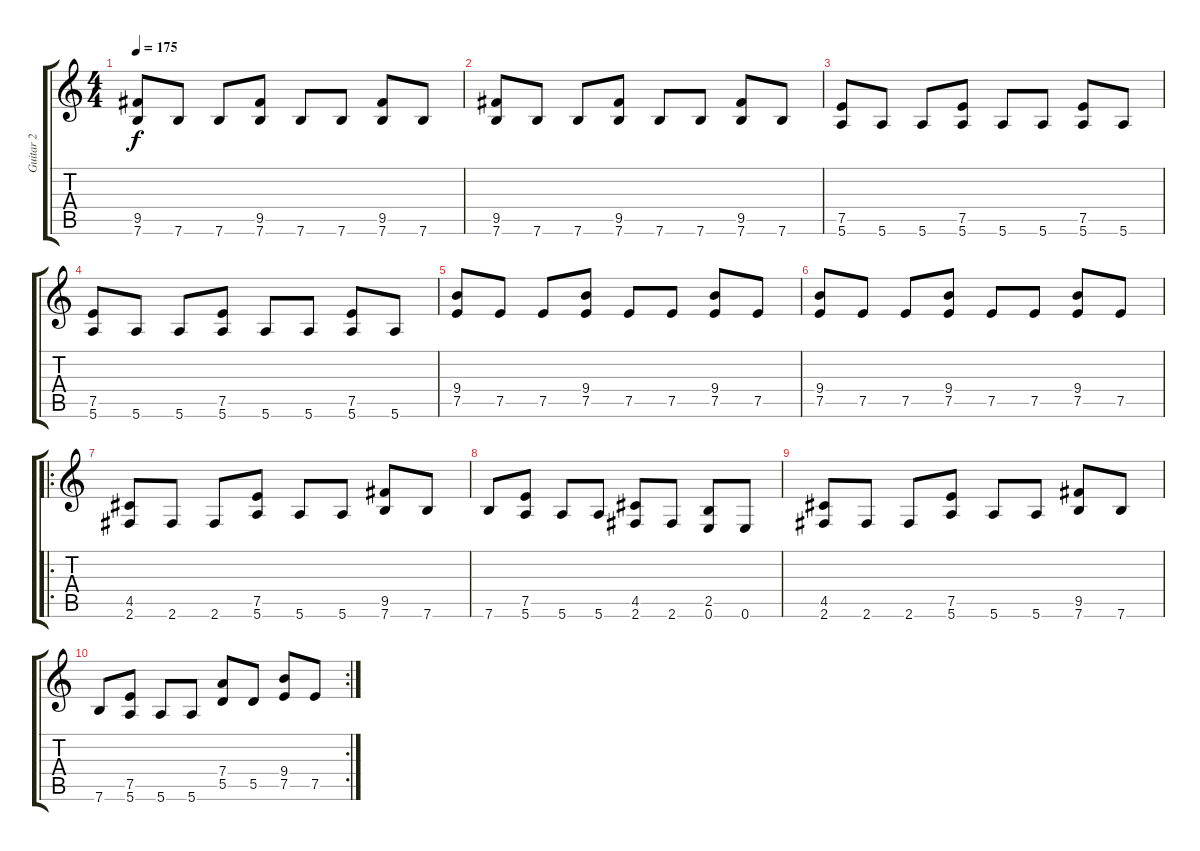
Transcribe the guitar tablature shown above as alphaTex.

\track ("Guitar 2" "Guitar 2") {instrument distortionguitar}
\staff {score tabs}
\tuning (E4 B3 G3 D3 A2 E2) {hide}
\ts (4 4)
\tempo 175
\clef g2
\ks c
(9.5 7.6).8{dy f} 7.6.8 7.6.8 (9.5 7.6).8 7.6.8 7.6.8 (9.5 7.6).8 7.6.8 |
(9.5 7.6).8 7.6.8 7.6.8 (9.5 7.6).8 7.6.8 7.6.8 (9.5 7.6).8 7.6.8 |
(7.5 5.6).8 5.6.8 5.6.8 (7.5 5.6).8 5.6.8 5.6.8 (7.5 5.6).8 5.6.8 |
(7.5 5.6).8 5.6.8 5.6.8 (7.5 5.6).8 5.6.8 5.6.8 (7.5 5.6).8 5.6.8 |
(9.4 7.5).8 7.5.8 7.5.8 (9.4 7.5).8 7.5.8 7.5.8 (9.4 7.5).8 7.5.8 |
(9.4 7.5).8 7.5.8 7.5.8 (9.4 7.5).8 7.5.8 7.5.8 (9.4 7.5).8 7.5.8 |
\ro
(4.5 2.6).8 2.6.8 2.6.8 (7.5 5.6).8 5.6.8 5.6.8 (9.5 7.6).8 7.6.8 |
7.6.8 (7.5 5.6).8 5.6.8 5.6.8 (4.5 2.6).8 2.6.8 (2.5 0.6).8 0.6.8 |
(4.5 2.6).8 2.6.8 2.6.8 (7.5 5.6).8 5.6.8 5.6.8 (9.5 7.6).8 7.6.8 |
\rc 2
7.6.8 (7.5 5.6).8 5.6.8 5.6.8 (7.4 5.5).8 5.5.8 (9.4 7.5).8 7.5.8
